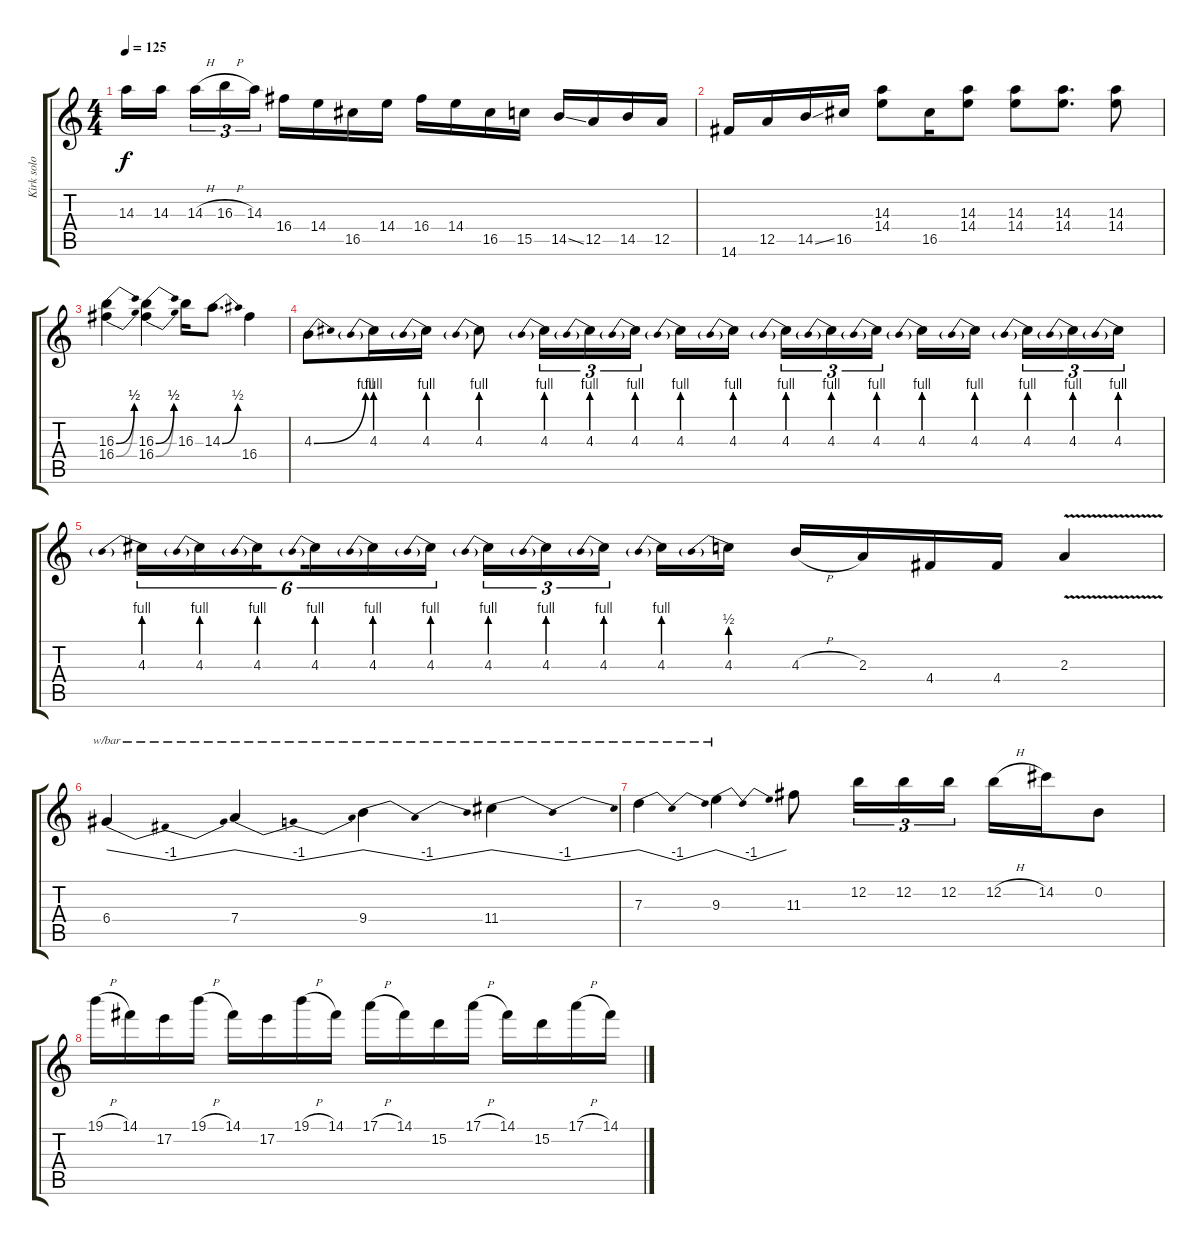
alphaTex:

\track ("Kirk solo" "Kirk solo") {instrument overdrivenguitar}
\staff {score tabs}
\tuning (E4 B3 G3 D3 A2 E2) {hide}
\ts (4 4)
\tempo 125
\clef g2
\ks c
14.3.16{dy f} 14.3.16{beam splitsecondary} 14.3{h}.16{tu (3 2)} 16.3{h}.16{tu (3 2)} 14.3.16{tu (3 2)} 16.4.16 14.4.16 16.5.16 14.4.16 16.4.16 14.4.16 16.5.16 15.5.16 14.5{ss}.16 12.5.16 14.5.16 12.5.16 |
14.6.16 12.5.16 14.5{ss}.16 16.5.16 (14.3 14.4).8 16.5.16 (14.3 14.4).8 (14.3 14.4).8 (14.3 14.4).8{d} (14.3 14.4).8 |
(16.3{be (bend 0 0 60 2)} 16.4{be (bend 0 0 60 2)}).4 (16.3{be (bend 0 0 60 2)} 16.4{be (bend 0 0 60 2)}).4 16.3.16 14.3{be (bend 0 0 60 2)}.8{d} 16.4.4 |
4.3{be (bend 0 0 60 4)}.8 4.3{be (prebend 0 4 60 4)}.16 4.3{be (prebend 0 4 60 4)}.16 4.3{be (prebend 0 4 60 4)}.8 4.3{be (prebend 0 4 60 4)}.16{tu (3 2)} 4.3{be (prebend 0 4 60 4)}.16{tu (3 2)} 4.3{be (prebend 0 4 60 4)}.16{tu (3 2)} 4.3{be (prebend 0 4 60 4)}.16 4.3{be (prebend 0 4 60 4)}.16{beam splitsecondary} 4.3{be (prebend 0 4 60 4)}.16{tu (3 2)} 4.3{be (prebend 0 4 60 4)}.16{tu (3 2)} 4.3{be (prebend 0 4 60 4)}.16{tu (3 2)} 4.3{be (prebend 0 4 60 4)}.16 4.3{be (prebend 0 4 60 4)}.16{beam splitsecondary} 4.3{be (prebend 0 4 60 4)}.16{tu (3 2)} 4.3{be (prebend 0 4 60 4)}.16{tu (3 2)} 4.3{be (prebend 0 4 60 4)}.16{tu (3 2)} |
4.3{be (prebend 0 4 60 4)}.16{tu (6 4)} 4.3{be (prebend 0 4 60 4)}.16{tu (6 4)} 4.3{be (prebend 0 4 60 4)}.16{tu (6 4) beam splitsecondary} 4.3{be (prebend 0 4 60 4)}.16{tu (6 4)} 4.3{be (prebend 0 4 60 4)}.16{tu (6 4)} 4.3{be (prebend 0 4 60 4)}.16{tu (6 4)} 4.3{be (prebend 0 4 60 4)}.16{tu (3 2)} 4.3{be (prebend 0 4 60 4)}.16{tu (3 2)} 4.3{be (prebend 0 4 60 4)}.16{tu (3 2) beam splitsecondary} 4.3{be (prebend 0 4 60 4)}.16 4.3{be (prebend 0 2 60 2)}.16 4.3{h}.16 2.3.16 4.4.16 4.4.16 2.3{v}.4 |
6.4.4{tbe (dip default 0 0 30 -4 60 0)} 7.4.4{tbe (dip default 0 0 30 -4 60 0)} 9.4.4{tbe (dip default 0 0 30 -4 60 0)} 11.4.4{tbe (dip default 0 0 30 -4 60 0)} |
7.3.4{tbe (dip default 0 0 30 -4 60 0)} 9.3.4{tbe (dip default 0 0 30 -4 60 0)} 11.3.8 12.2.16{tu (3 2)} 12.2.16{tu (3 2)} 12.2.16{tu (3 2)} 12.2{h}.16 14.2.16 0.2.8 |
19.1{h}.16 14.1.16 17.2.16 19.1{h}.16 14.1.16 17.2.16 19.1{h}.16 14.1.16 17.1{h}.16 14.1.16 15.2.16 17.1{h}.16 14.1.16 15.2.16 17.1{h}.16 14.1.16
